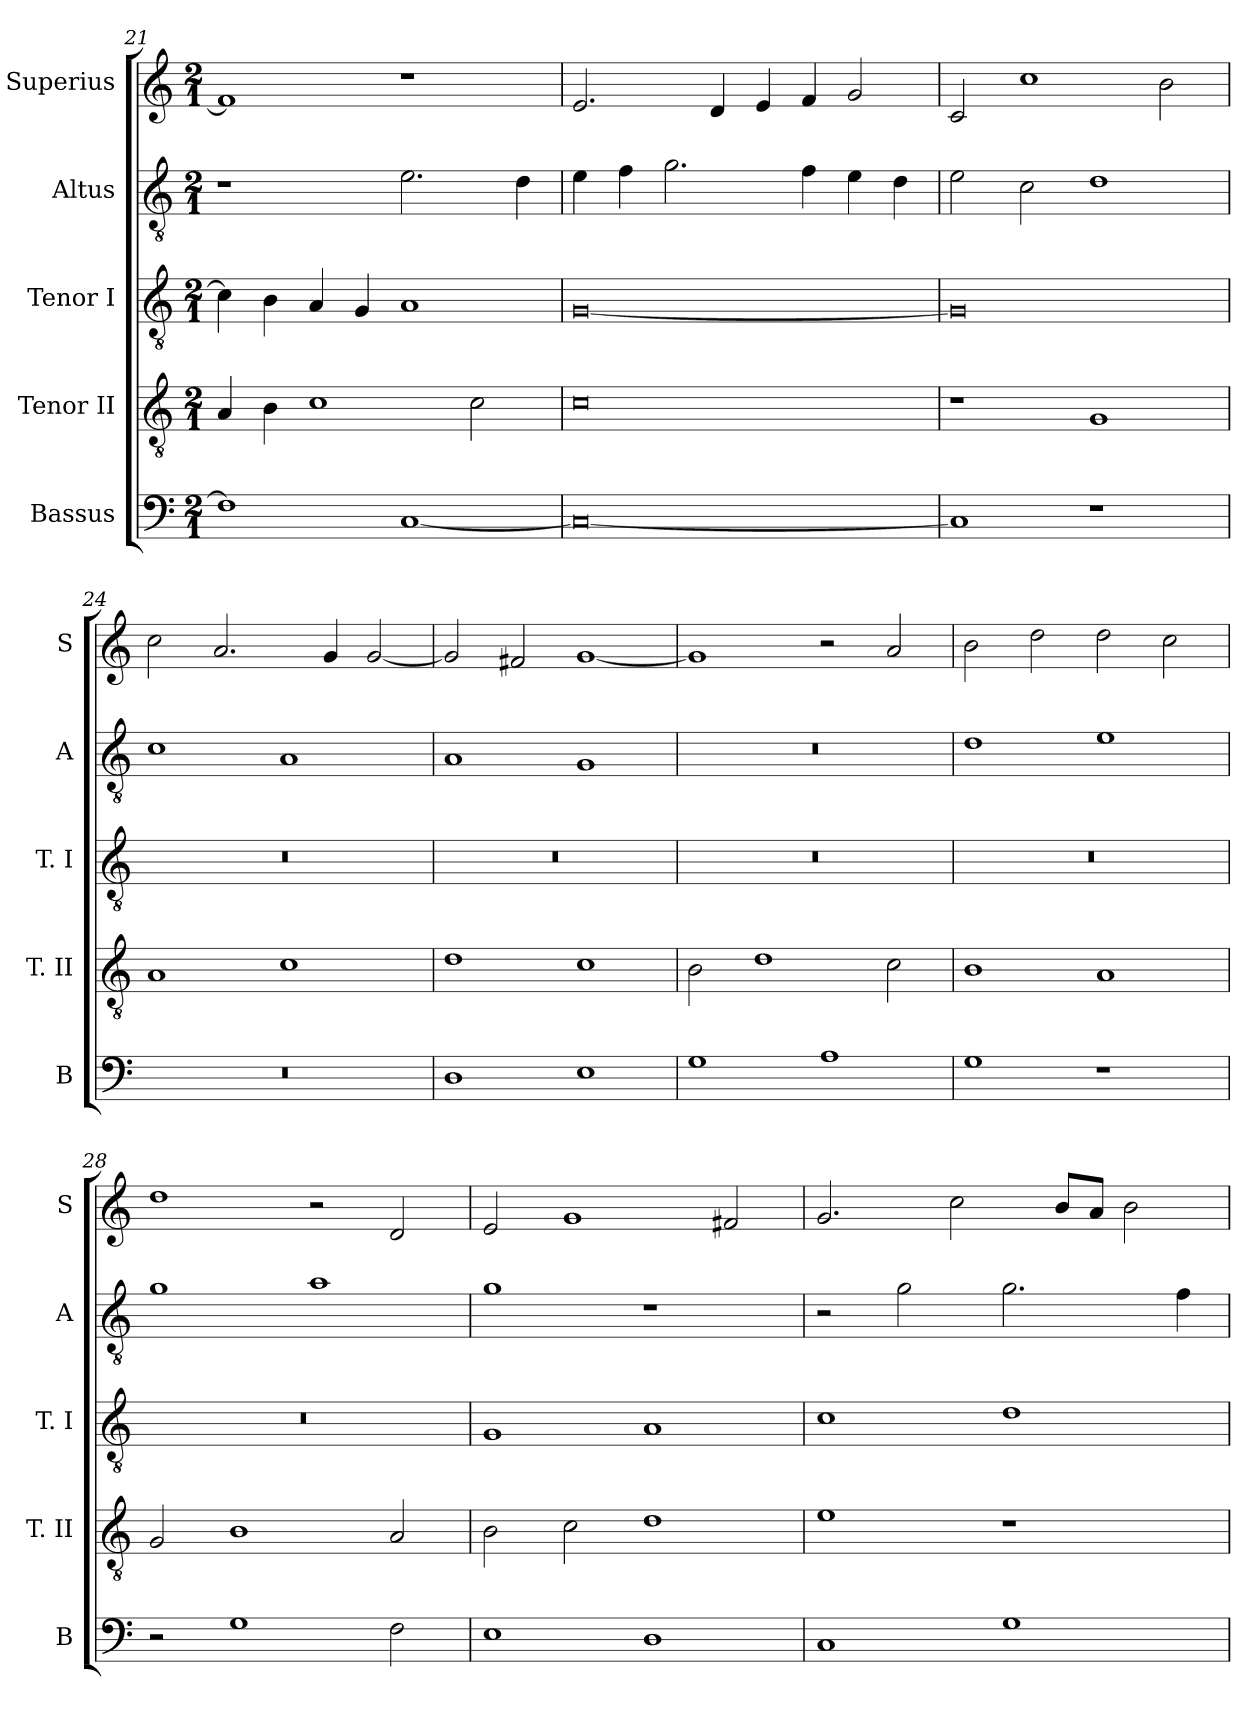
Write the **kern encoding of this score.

**kern	**kern	**kern	**kern	**kern
*part5	*part4	*part3	*part2	*part1
*staff5	*staff4	*staff3	*staff2	*staff1
*I"Bassus	*I"Tenor II	*I"Tenor I	*I"Altus	*I"Superius
*I'B	*I'T. II	*I'T. I	*I'A	*I'S
*clefF4	*clefGv2	*clefGv2	*clefGv2	*clefG2
*k[]	*k[]	*k[]	*k[]	*k[]
*C:	*C:	*C:	*C:	*C:
*M2/1	*M2/1	*M2/1	*M2/1	*M2/1
=21	=21	=21	=21	=21
1F]	4A	4c]	1r	1f]
.	4B	4B	.	.
.	1c	4A	.	.
.	.	4G	.	.
[1C	.	1A	2.e	1r
.	2c	.	.	.
.	.	.	4d	.
=22	=22	=22	=22	=22
0C_	0c	[0G	4e	2.e
.	.	.	4f	.
.	.	.	2.g	.
.	.	.	.	4d
.	.	.	.	4e
.	.	.	4f	4f
.	.	.	4e	2g
.	.	.	4d	.
=23	=23	=23	=23	=23
1C]	1r	0G]	2e	2c
.	.	.	2c	1cc
1r	1G	.	1d	.
.	.	.	.	2b
=24	=24	=24	=24	=24
0r	1A	0r	1c	2cc
.	.	.	.	2.a
.	1c	.	1A	.
.	.	.	.	4g
.	.	.	.	[2g
=25	=25	=25	=25	=25
1D	1d	0r	1A	2g]
.	.	.	.	2f#X
1E	1c	.	1G	[1g
=26	=26	=26	=26	=26
1G	2B	0r	0r	1g]
.	1d	.	.	.
1A	.	.	.	2r
.	2c	.	.	2a
=27	=27	=27	=27	=27
1G	1B	0r	1d	2b
.	.	.	.	2dd
1r	1A	.	1e	2dd
.	.	.	.	2cc
=28	=28	=28	=28	=28
2r	2G	0r	1g	1dd
1G	1B	.	.	.
.	.	.	1a	2r
2F	2A	.	.	2d
=29	=29	=29	=29	=29
1E	2B	1G	1g	2e
.	2c	.	.	1g
1D	1d	1A	1r	.
.	.	.	.	2f#X
=30	=30	=30	=30	=30
1C	1e	1c	2r	2.g
.	.	.	2g	.
.	.	.	.	2cc
1G	1r	1d	2.g	.
.	.	.	.	8bL
.	.	.	.	8aJ
.	.	.	.	2b
.	.	.	4f	.
=	=	=	=	=
*-	*-	*-	*-	*-
